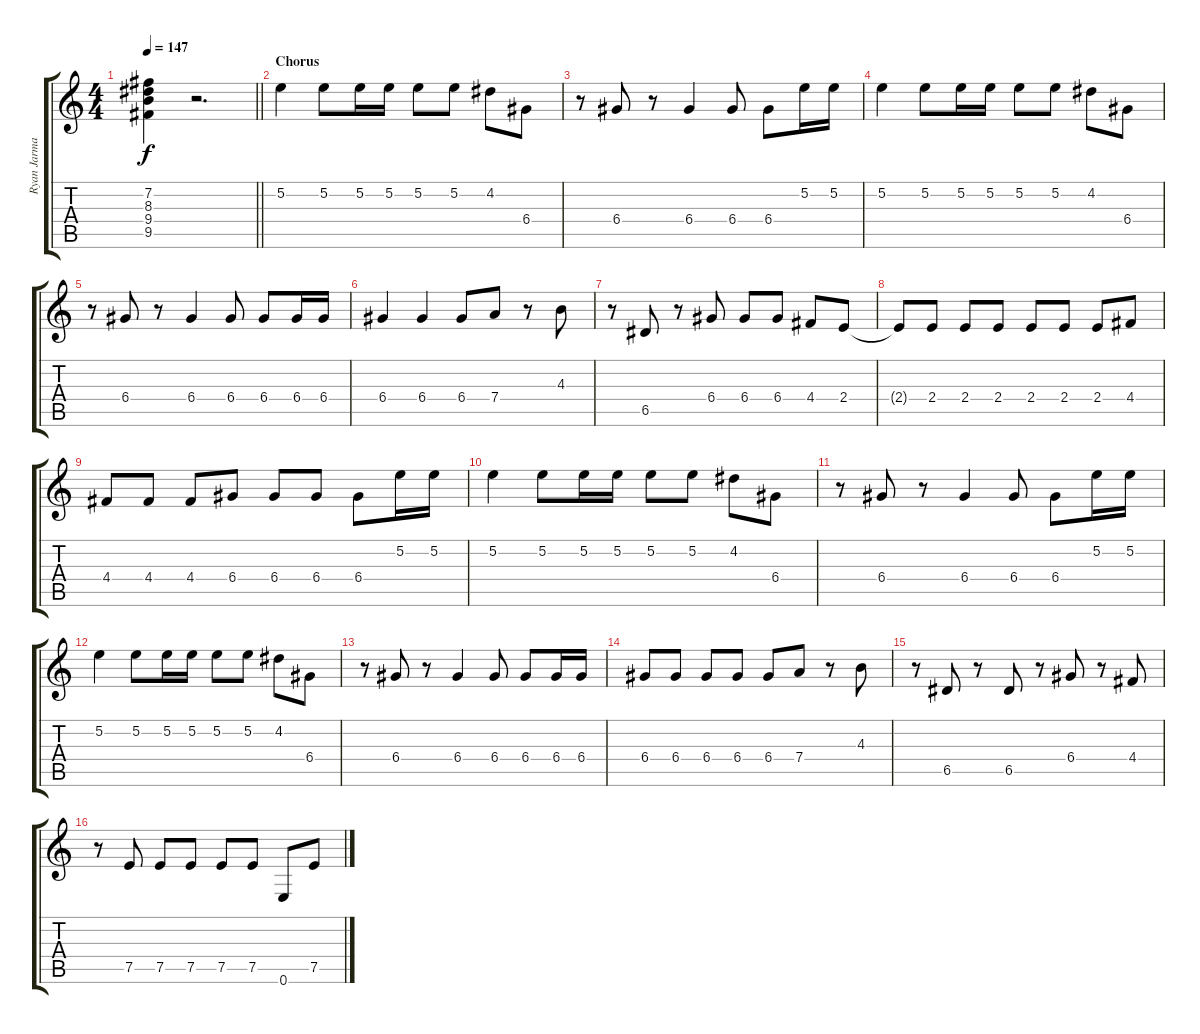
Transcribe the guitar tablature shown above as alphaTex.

\track ("Ryan Jarman (Lead)" "Ryan Jarma") {instrument distortionguitar}
\staff {score tabs}
\tuning (E4 B3 G3 D3 A2 E2) {hide}
\ts (4 4)
\tempo 147
\clef g2
\barLineRight lightlight
\ks c
(7.2 8.3 9.4 9.5).4{dy f} r.2{d} |
\section ("" "Chorus")
5.2.4 5.2.8 5.2.16 5.2.16 5.2.8 5.2.8 4.2.8 6.4.8 |
r.8 6.4.8 r.8 6.4.4 6.4.8 6.4.8 5.2.16 5.2.16 |
5.2.4 5.2.8 5.2.16 5.2.16 5.2.8 5.2.8 4.2.8 6.4.8 |
r.8 6.4.8 r.8 6.4.4 6.4.8 6.4.8 6.4.16 6.4.16 |
6.4.4 6.4.4 6.4.8 7.4.8 r.8 4.3.8 |
r.8 6.5.8 r.8 6.4.8 6.4.8 6.4.8 4.4.8 2.4.8 |
2.4{t}.8 2.4.8 2.4.8 2.4.8 2.4.8 2.4.8 2.4.8 4.4.8 |
4.4.8 4.4.8 4.4.8 6.4.8 6.4.8 6.4.8 6.4.8 5.2.16 5.2.16 |
5.2.4 5.2.8 5.2.16 5.2.16 5.2.8 5.2.8 4.2.8 6.4.8 |
r.8 6.4.8 r.8 6.4.4 6.4.8 6.4.8 5.2.16 5.2.16 |
5.2.4 5.2.8 5.2.16 5.2.16 5.2.8 5.2.8 4.2.8 6.4.8 |
r.8 6.4.8 r.8 6.4.4 6.4.8 6.4.8 6.4.16 6.4.16 |
6.4.8 6.4.8 6.4.8 6.4.8 6.4.8 7.4.8 r.8 4.3.8 |
r.8 6.5.8 r.8 6.5.8 r.8 6.4.8 r.8 4.4.8 |
r.8 7.5.8 7.5.8 7.5.8 7.5.8 7.5.8 0.6.8 7.5.8
